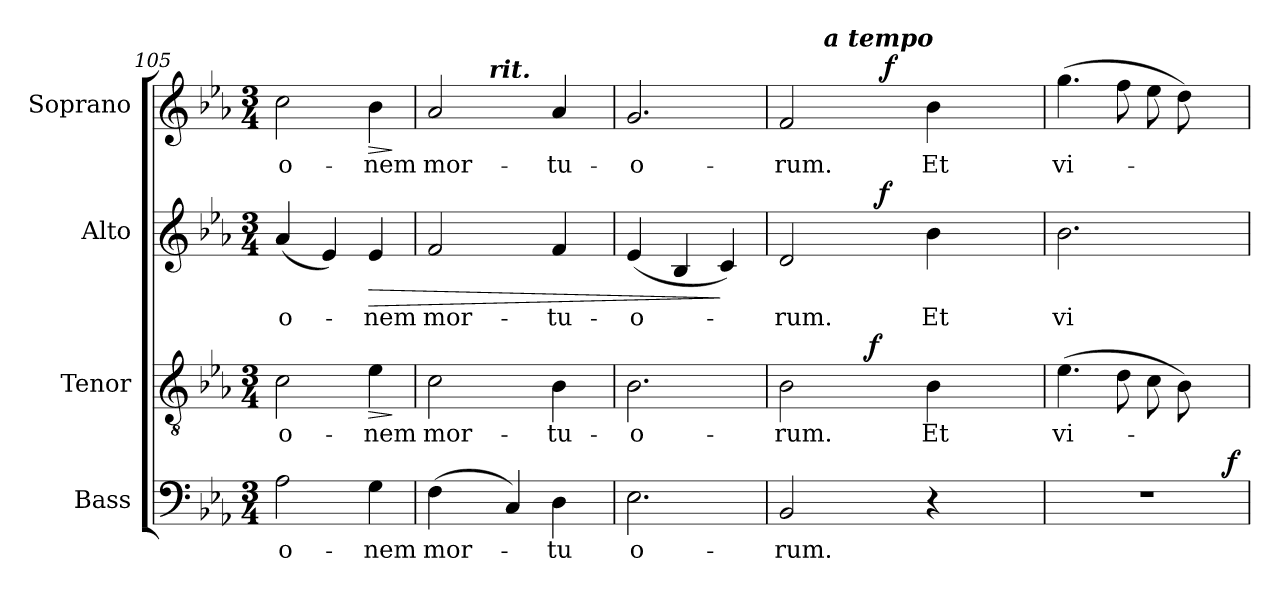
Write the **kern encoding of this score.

**kern	**text	**dynam	**kern	**text	**dynam	**kern	**text	**dynam	**kern	**text	**dynam
*part4	*part4	*part4	*part3	*part3	*part3	*part2	*part2	*part2	*part1	*part1	*part1
*staff4	*staff4	*staff4	*staff3	*staff3	*staff3	*staff2	*staff2	*staff2	*staff1	*staff1	*staff1
*I"Bass	*	*	*I"Tenor	*	*	*I"Alto	*	*	*I"Soprano	*	*
*I'B.	*	*	*I'T.	*	*	*I'A.	*	*	*I'S.	*	*
*clefF4	*	*	*clefGv2	*	*	*clefG2	*	*	*clefG2	*	*
*	*	*	*ITrd7c12	*	*	*	*	*	*	*	*
*k[b-e-a-]	*	*	*k[b-e-a-]	*	*	*k[b-e-a-]	*	*	*k[b-e-a-]	*	*
*E-:	*	*	*E-:	*	*	*E-:	*	*	*E-:	*	*
*M3/4	*	*	*M3/4	*	*	*M3/4	*	*	*M3/4	*	*
=105	=105	=105	=105	=105	=105	=105	=105	=105	=105	=105	=105
!	!LO:LY:b:color=#000000	!	!	!	!	!	!	!	!	!	!
!	!	!	!	!LO:LY:b:color=#000000	!	!	!	!	!	!	!
!	!	!	!	!	!	!	!LO:LY:b:color=#000000	!	!	!	!
!	!	!	!	!	!	!	!	!	!	!LO:LY:b:color=#000000	!
2A-i\	-o-	.	2Ci\	-o-	.	(4a-i/	-o-	.	2cci\	-o-	.
.	.	.	.	.	.	4e-i/)	.	.	.	.	.
!	!LO:LY:b:color=#000000	!	!	!	!	!	!	!	!	!	!
!	!	!	!	!LO:LY:b:color=#000000	!LO:HP:b	!	!	!	!	!	!
!	!	!	!	!	!	!	!LO:LY:b:color=#000000	!LO:HP:b	!	!	!
!	!	!	!	!	!	!	!	!	!	!LO:LY:b:color=#000000	!LO:HP:b
4Gi\	-nem	.	4E-i\	-nem	>	4e-i/	-nem	>	4b-i\	-nem	>
.	.	.	.	.	]	.	.	.	.	.	]
=106	=106	=106	=106	=106	=106	=106	=106	=106	=106	=106	=106
!	!LO:LY:b:color=#000000	!	!	!	!	!	!	!	!	!	!
!	!	!	!	!LO:LY:b:color=#000000	!	!	!	!	!	!	!
!	!	!	!	!	!	!	!LO:LY:b:color=#000000	!	!	!	!
!	!	!	!	!	!	!	!	!	!	!LO:LY:b:color=#000000	!
*	*	*	*	*	*	*	*	*	*^	*	*
(4Fi\	mor-	.	2Ci\	mor-	.	2fi/	mor-	.	2a-i/	8ryy	mor-	.
.	.	.	.	.	.	.	.	.	.	16ryy	.	.
.	.	.	.	.	.	.	.	.	.	64ryy	.	.
.	.	.	.	.	.	.	.	.	.	1024ryy	.	.
!	!	!	!	!	!	!	!	!	!	!LO:TX:a:Bi:t=rit.	!	!
.	.	.	.	.	.	.	.	.	.	2ryy	.	.
4Ci/)	.	.	.	.	.	.	.	.	.	.	.	.
!	!LO:LY:b:color=#000000	!	!	!	!	!	!	!	!	!	!	!
!	!	!	!	!LO:LY:b:color=#000000	!	!	!	!	!	!	!	!
!	!	!	!	!	!	!	!LO:LY:b:color=#000000	!	!	!	!	!
!	!	!	!	!	!	!	!	!	!	!	!LO:LY:b:color=#000000	!
4Di\	-tu	.	4BB-i\	-tu-	.	4fi/	-tu-	.	4a-i/	.	-tu-	.
.	.	.	.	.	.	.	.	.	.	32ryy	.	.
.	.	.	.	.	.	.	.	.	.	128...ryy	.	.
*	*	*	*	*	*	*	*	*	*v	*v	*	*
=107	=107	=107	=107	=107	=107	=107	=107	=107	=107	=107	=107
*	*	*	*	*	*	*	*	*	*^	*	*
!	!LO:LY:b:color=#000000	!	!	!	!	!	!	!	!	!	!	!
*	*	*	*	*	*	*	*	*	*v	*v	*	*
*	*	*	*	*	*	*	*	*	*^	*	*
!	!	!	!	!LO:LY:b:color=#000000	!	!	!	!	!	!	!	!
*	*	*	*	*	*	*	*	*	*v	*v	*	*
*	*	*	*	*	*	*	*	*	*^	*	*
!	!	!	!	!	!	!	!LO:LY:b:color=#000000	!	!	!	!	!
*	*	*	*	*	*	*	*	*	*v	*v	*	*
*	*	*	*	*	*	*	*	*	*^	*	*
!	!	!	!	!	!	!	!	!	!	!	!LO:LY:b:color=#000000	!
*	*	*	*	*	*	*	*	*	*v	*v	*	*
2.E-i\	o-	.	2.BB-i\	-o-	.	(4e-i/	-o-	.	2.gi/	-o-	.
.	.	.	.	.	.	4B-i/	.	.	.	.	.
.	.	.	.	.	.	4ci/)	.	]	.	.	.
=108	=108	=108	=108	=108	=108	=108	=108	=108	=108	=108	=108
!	!LO:LY:b:color=#000000	!	!	!	!	!	!	!	!	!	!
!	!	!	!	!LO:LY:b:color=#000000	!	!	!	!	!	!	!
!	!	!	!	!	!	!	!LO:LY:b:color=#000000	!	!	!	!
!	!	!	!	!	!	!	!	!	!	!LO:LY:b:color=#000000	!
*	*	*	*^	*	*	*^	*	*	*^	*	*
*	*	*	*	*	*	*	*	*	*	*	*	*^	*	*
2BB-i/	-rum.	.	2BB-i\	4ryy	-rum.	.	2di/	4ryy	-rum.	.	2fi/	4ryy	16ryy	-rum.	.
.	.	.	.	.	.	.	.	.	.	.	.	.	32ryy	.	.
.	.	.	.	.	.	.	.	.	.	.	.	.	64ryy	.	.
.	.	.	.	.	.	.	.	.	.	.	.	.	512ryy	.	.
!	!	!	!	!	!	!	!	!	!	!	!	!	!LO:TX:a:Bi:t=a tempo	!	!
.	.	.	.	.	.	.	.	.	.	.	.	.	2ryy	.	.
.	.	.	.	64ryy	.	.	.	32ryy	.	.	.	32ryy	.	.	.
.	.	.	.	256ryy	.	.	.	.	.	.	.	.	.	.	.
.	.	.	.	1024ryy	.	.	.	.	.	.	.	.	.	.	.
.	.	.	.	4ryy	.	f	.	.	.	.	.	.	.	.	.
.	.	.	.	.	.	.	.	256ryy	.	.	.	128.ryy	.	.	.
.	.	.	.	.	.	.	.	4ryy	.	f	.	.	.	.	.
.	.	.	.	.	.	.	.	.	.	.	.	4ryy	.	.	f
!	!	!	!	!	!LO:LY:b:color=#000000	!	!	!	!	!	!	!	!	!	!
!	!	!	!	!	!	!	!	!	!LO:LY:b:color=#000000	!	!	!	!	!	!
!	!	!	!	!	!	!	!	!	!	!	!	!	!	!LO:LY:b:color=#000000	!
4r	.	.	4BB-i\	.	Et	.	4b-i\	.	Et	.	4b-i\	.	.	Et	.
.	.	.	.	8ryy	.	.	.	.	.	.	.	.	.	.	.
.	.	.	.	.	.	.	.	8ryy	.	.	.	.	.	.	.
.	.	.	.	.	.	.	.	.	.	.	.	8ryy	.	.	.
.	.	.	.	.	.	.	.	.	.	.	.	.	8ryy	.	.
.	.	.	.	16ryy	.	.	.	.	.	.	.	.	.	.	.
.	.	.	.	.	.	.	.	16ryy	.	.	.	.	.	.	.
.	.	.	.	.	.	.	.	.	.	.	.	16ryy	.	.	.
.	.	.	.	32ryy	.	.	.	.	.	.	.	.	.	.	.
.	.	.	.	.	.	.	.	64..ryy	.	.	.	.	.	.	.
.	.	.	.	.	.	.	.	.	.	.	.	64ryy	.	.	.
.	.	.	.	.	.	.	.	.	.	.	.	.	128..ryy	.	.
.	.	.	.	128ryy	.	.	.	.	.	.	.	.	.	.	.
.	.	.	.	.	.	.	.	.	.	.	.	256ryy	.	.	.
.	.	.	.	512.ryy	.	.	.	.	.	.	.	.	.	.	.
=109	=109	=109	=109	=109	=109	=109	=109	=109	=109	=109	=109	=109	=109	=109	=109
!LO:N:vis=1	!	!	!	!	!	!	!	!	!	!	!	!	!	!	!
*	*	*	*v	*v	*	*	*	*	*	*	*v	*v	*v	*	*
*	*	*	*	*	*	*v	*v	*	*	*	*	*
*	*	*	*^	*	*	*^	*	*	*^	*	*
*	*	*	*	*	*	*	*	*	*	*	*	*^	*	*
!	!	!	!	!	!LO:LY:b:color=#000000	!	!	!	!	!	!	!	!	!	!
*	*	*	*v	*v	*	*	*	*	*	*	*v	*v	*v	*	*
*	*	*	*	*	*	*v	*v	*	*	*	*	*
*	*	*	*^	*	*	*^	*	*	*^	*	*
*	*	*	*	*	*	*	*	*	*	*	*	*^	*	*
!	!	!	!	!	!	!	!	!	!LO:LY:b:color=#000000	!	!	!	!	!	!
*	*	*	*v	*v	*	*	*	*	*	*	*v	*v	*v	*	*
*	*	*	*	*	*	*v	*v	*	*	*	*	*
*	*	*	*^	*	*	*^	*	*	*^	*	*
*	*	*	*	*	*	*	*	*	*	*	*	*^	*	*
!	!	!	!	!	!	!	!	!	!	!	!	!	!	!LO:LY:b:color=#000000	!
*	*	*	*v	*v	*	*	*	*	*	*	*v	*v	*v	*	*
*^	*	*	*	*	*	*v	*v	*	*	*	*	*
2.r	2ryy	.	.	(4.E-i\	vi-	.	2.b-i\	vi-	.	(4.ggi\	vi-	.
.	.	.	.	8Di\	.	.	.	.	.	8ffi\	.	.
.	8ryy	.	.	8Ci\	.	.	.	.	.	8ee-i\	.	.
.	16ryy	.	.	8BB-i\)	.	.	.	.	.	8ddi\)	.	.
.	32ryy	.	.	.	.	.	.	.	.	.	.	.
.	64ryy	.	.	.	.	.	.	.	.	.	.	.
.	128...ryy	.	.	.	.	.	.	.	.	.	.	.
.	1024ryy	.	f	.	.	.	.	.	.	.	.	.
*v	*v	*	*	*	*	*	*	*	*	*	*	*
=	=	=	=	=	=	=	=	=	=	=	=
*-	*-	*-	*-	*-	*-	*-	*-	*-	*-	*-	*-
